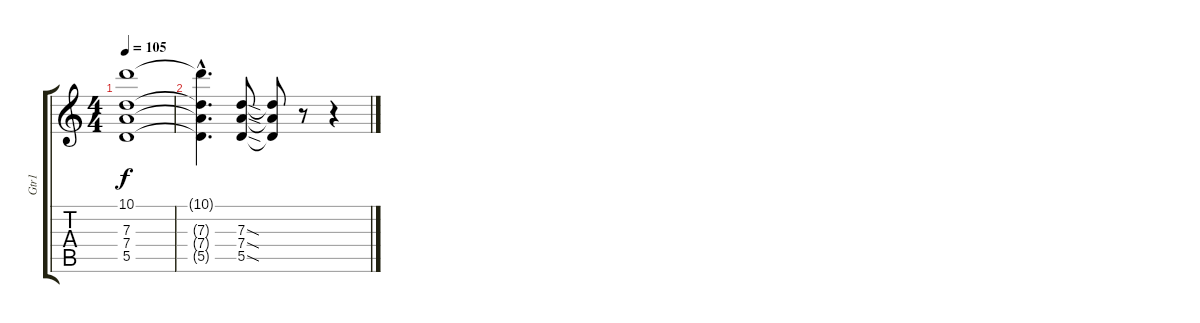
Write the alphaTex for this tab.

\track ("Gtr1" "Gtr1") {instrument overdrivenguitar}
\staff {score tabs}
\tuning (E4 B3 G3 D3 A2 D2) {hide}
\ts (4 4)
\tempo 105
\clef g2
\ks c
(10.1{t} 7.3{t} 7.4{t} 5.5{t}).1{dy f} |
(10.1{hac t} 7.3{hac t} 7.4{hac t} 5.5{hac t}).4{d} (7.3{sod} 7.4{sod} 5.5{sod}).8 (7.3{t} 7.4{t} 5.5{t}).8 r.8 r.4
